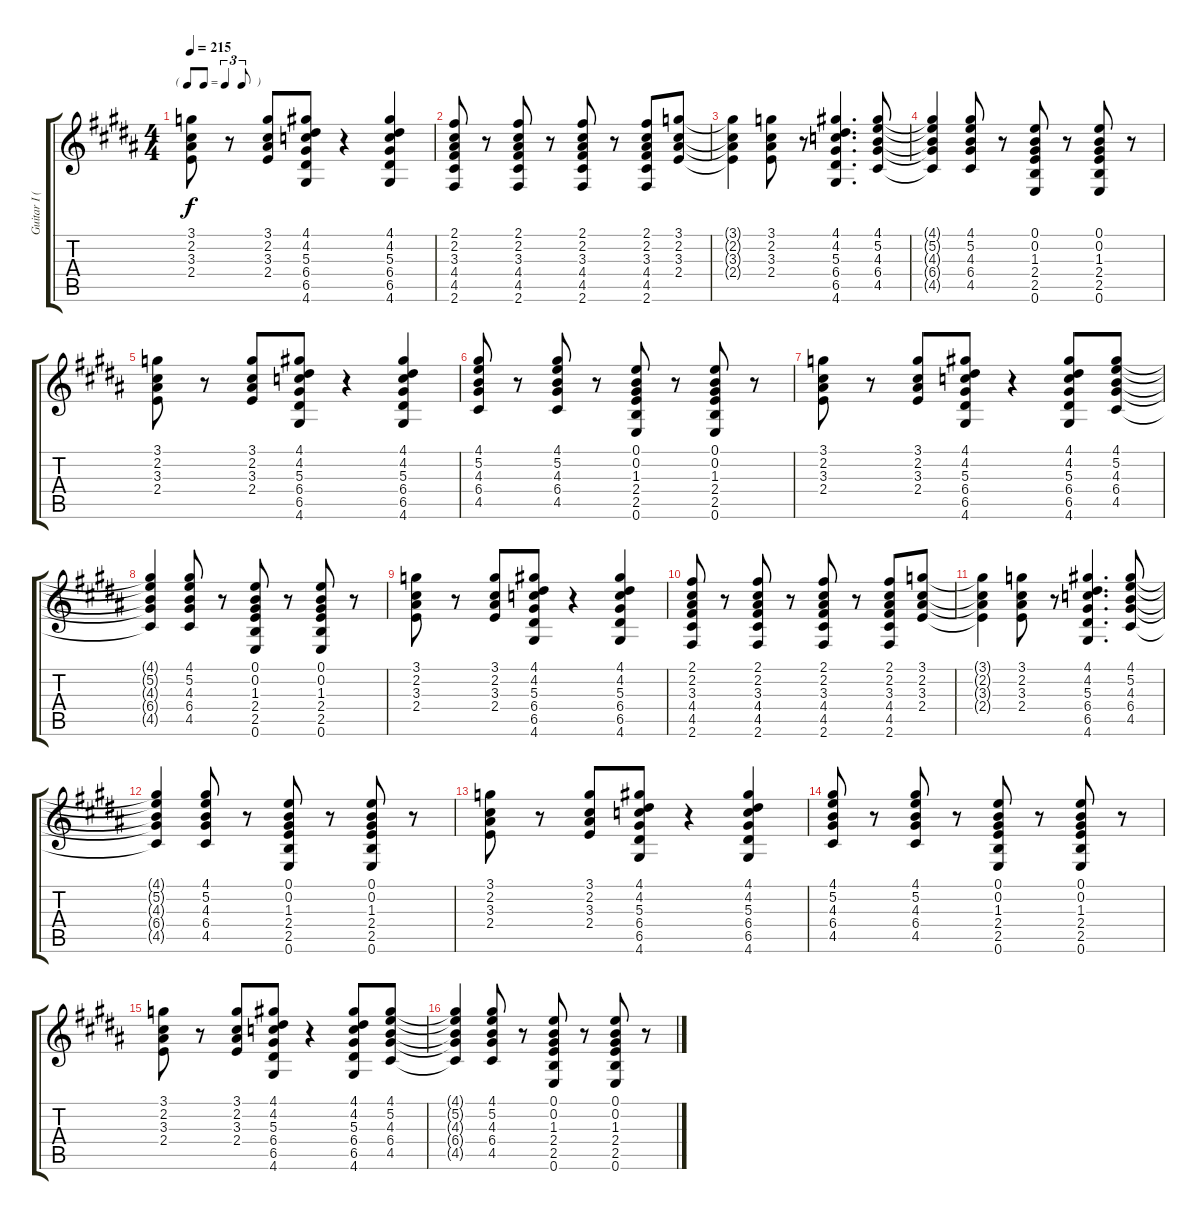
\track ("Guitar I (Hirasawa Yui)" "Guitar I (") {instrument acousticguitarsteel}
\staff {score tabs}
\tuning (E4 B3 G3 D3 A2 E2) {hide}
\ts (4 4)
\tf triplet8th
\tempo 215
\clef g2
\ks b
(3.1 2.2 3.3 2.4).8{dy f} r.8 (3.1 2.2 3.3 2.4).8 (4.1 4.2 5.3 6.4 6.5 4.6).8 r.4 (4.1 4.2 5.3 6.4 6.5 4.6).4 |
(2.1 2.2 3.3 4.4 4.5 2.6).8 r.8 (2.1 2.2 3.3 4.4 4.5 2.6).8 r.8 (2.1 2.2 3.3 4.4 4.5 2.6).8 r.8 (2.1 2.2 3.3 4.4 4.5 2.6).8 (3.1 2.2 3.3 2.4).8 |
(3.1{t} 2.2{t} 3.3{t} 2.4{t}).4 (3.1 2.2 3.3 2.4).8 r.8 (4.1 4.2 5.3 6.4 6.5 4.6).4{d} (4.1 5.2 4.3 6.4 4.5).8 |
(4.1{t} 5.2{t} 4.3{t} 6.4{t} 4.5{t}).4 (4.1 5.2 4.3 6.4 4.5).8 r.8 (0.1 0.2 1.3 2.4 2.5 0.6).8 r.8 (0.1 0.2 1.3 2.4 2.5 0.6).8 r.8 |
(3.1 2.2 3.3 2.4).8 r.8 (3.1 2.2 3.3 2.4).8 (4.1 4.2 5.3 6.4 6.5 4.6).8 r.4 (4.1 4.2 5.3 6.4 6.5 4.6).4 |
(4.1 5.2 4.3 6.4 4.5).8 r.8 (4.1 5.2 4.3 6.4 4.5).8 r.8 (0.1 0.2 1.3 2.4 2.5 0.6).8 r.8 (0.1 0.2 1.3 2.4 2.5 0.6).8 r.8 |
(3.1 2.2 3.3 2.4).8 r.8 (3.1 2.2 3.3 2.4).8 (4.1 4.2 5.3 6.4 6.5 4.6).8 r.4 (4.1 4.2 5.3 6.4 6.5 4.6).8 (4.1 5.2 4.3 6.4 4.5).8 |
(4.1{t} 5.2{t} 4.3{t} 6.4{t} 4.5{t}).4 (4.1 5.2 4.3 6.4 4.5).8 r.8 (0.1 0.2 1.3 2.4 2.5 0.6).8 r.8 (0.1 0.2 1.3 2.4 2.5 0.6).8 r.8 |
(3.1 2.2 3.3 2.4).8 r.8 (3.1 2.2 3.3 2.4).8 (4.1 4.2 5.3 6.4 6.5 4.6).8 r.4 (4.1 4.2 5.3 6.4 6.5 4.6).4 |
(2.1 2.2 3.3 4.4 4.5 2.6).8 r.8 (2.1 2.2 3.3 4.4 4.5 2.6).8 r.8 (2.1 2.2 3.3 4.4 4.5 2.6).8 r.8 (2.1 2.2 3.3 4.4 4.5 2.6).8 (3.1 2.2 3.3 2.4).8 |
(3.1{t} 2.2{t} 3.3{t} 2.4{t}).4 (3.1 2.2 3.3 2.4).8 r.8 (4.1 4.2 5.3 6.4 6.5 4.6).4{d} (4.1 5.2 4.3 6.4 4.5).8 |
(4.1{t} 5.2{t} 4.3{t} 6.4{t} 4.5{t}).4 (4.1 5.2 4.3 6.4 4.5).8 r.8 (0.1 0.2 1.3 2.4 2.5 0.6).8 r.8 (0.1 0.2 1.3 2.4 2.5 0.6).8 r.8 |
(3.1 2.2 3.3 2.4).8 r.8 (3.1 2.2 3.3 2.4).8 (4.1 4.2 5.3 6.4 6.5 4.6).8 r.4 (4.1 4.2 5.3 6.4 6.5 4.6).4 |
(4.1 5.2 4.3 6.4 4.5).8 r.8 (4.1 5.2 4.3 6.4 4.5).8 r.8 (0.1 0.2 1.3 2.4 2.5 0.6).8 r.8 (0.1 0.2 1.3 2.4 2.5 0.6).8 r.8 |
(3.1 2.2 3.3 2.4).8 r.8 (3.1 2.2 3.3 2.4).8 (4.1 4.2 5.3 6.4 6.5 4.6).8 r.4 (4.1 4.2 5.3 6.4 6.5 4.6).8 (4.1 5.2 4.3 6.4 4.5).8 |
(4.1{t} 5.2{t} 4.3{t} 6.4{t} 4.5{t}).4 (4.1 5.2 4.3 6.4 4.5).8 r.8 (0.1 0.2 1.3 2.4 2.5 0.6).8 r.8 (0.1 0.2 1.3 2.4 2.5 0.6).8 r.8
